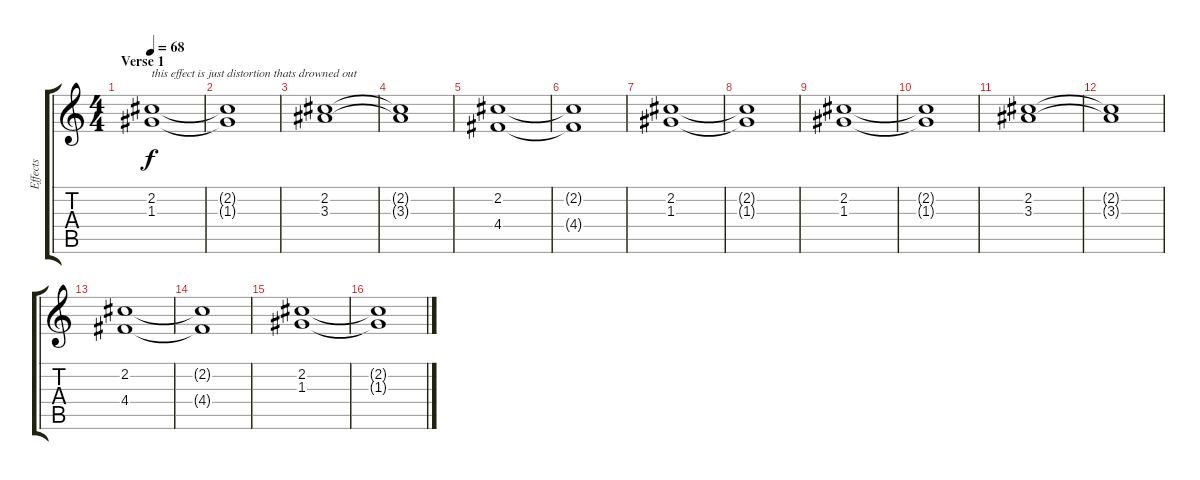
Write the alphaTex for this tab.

\track ("Effects" "Effects") {instrument distortionguitar}
\staff {score tabs}
\tuning (E4 B3 G3 D3 A2 E2) {hide}
\ts (4 4)
\section ("" "Verse 1")
\tempo 68
\clef g2
\ks c
(2.2 1.3).1{txt "this effect is just distortion thats drowned out" dy f instrument applause} |
(2.2{t} 1.3{t}).1 |
(2.2 3.3).1 |
(2.2{t} 3.3{t}).1 |
(2.2 4.4).1 |
(2.2{t} 4.4{t}).1 |
(2.2 1.3).1 |
(2.2{t} 1.3{t}).1 |
(2.2 1.3).1{instrument applause} |
(2.2{t} 1.3{t}).1 |
(2.2 3.3).1 |
(2.2{t} 3.3{t}).1 |
(2.2 4.4).1 |
(2.2{t} 4.4{t}).1 |
(2.2 1.3).1 |
(2.2{t} 1.3{t}).1
